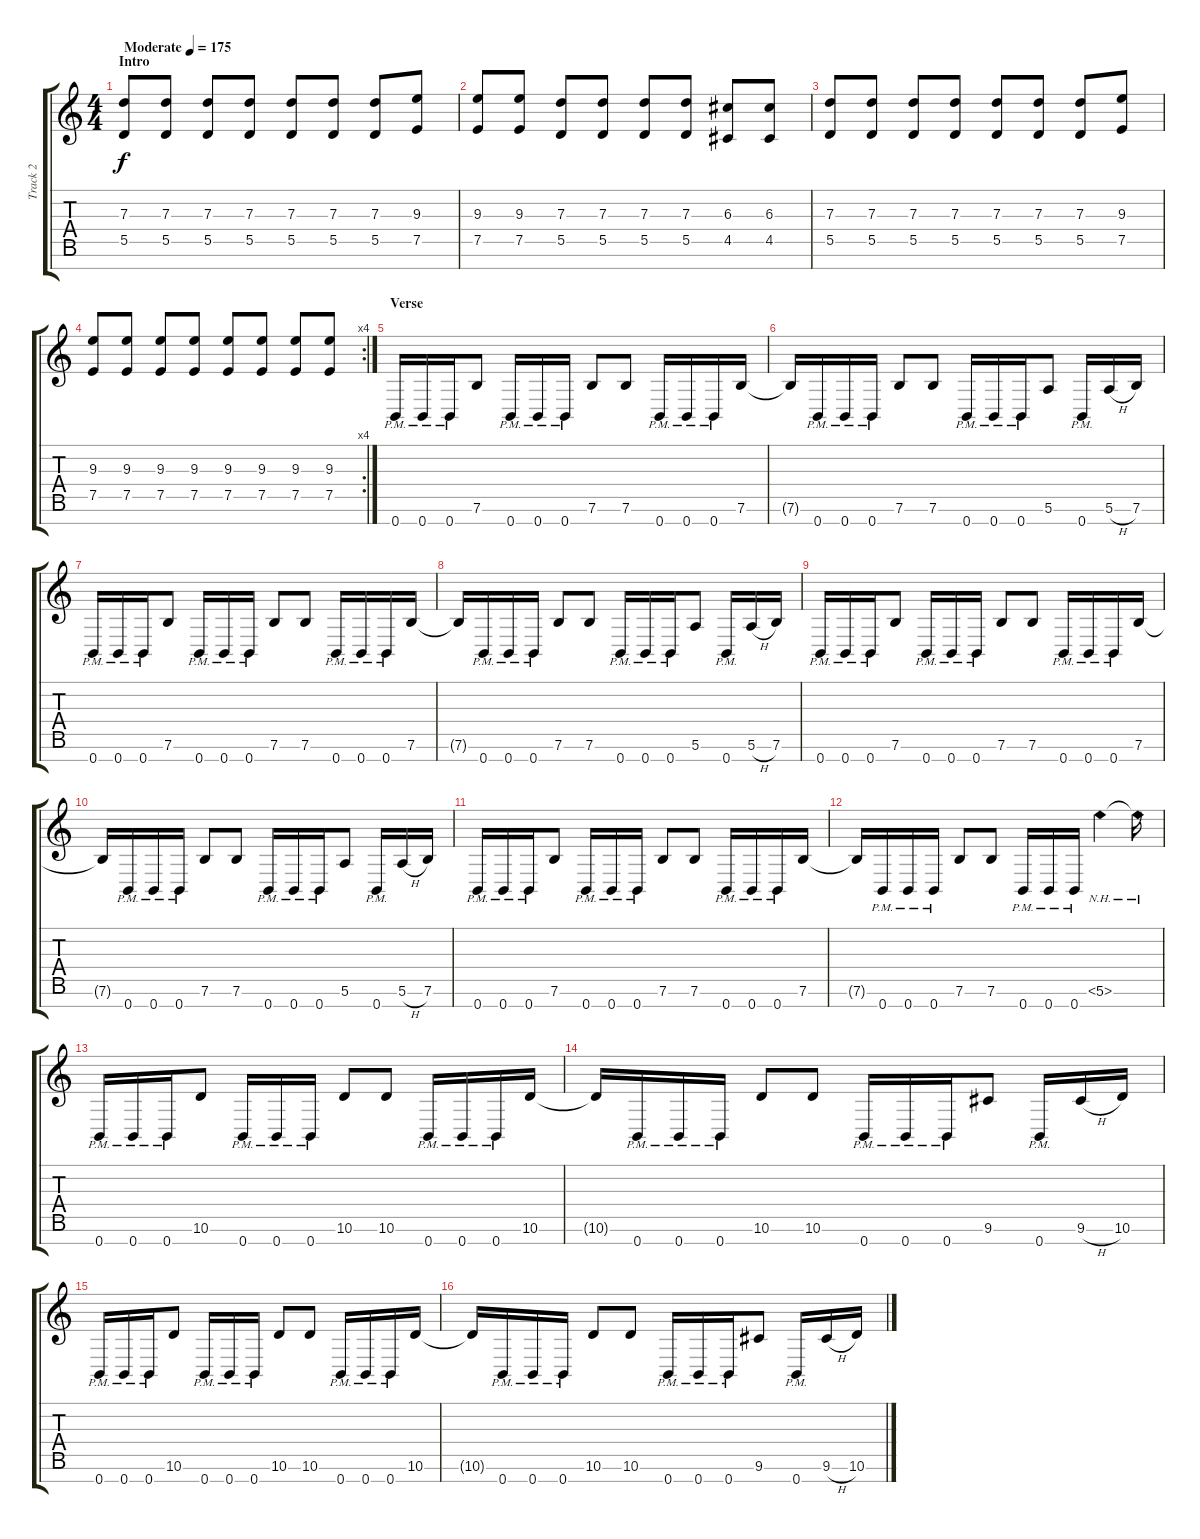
\track ("Track 2" "Track 2") {instrument distortionguitar}
\staff {score tabs}
\tuning (E4 B3 G3 D3 A2 E2 B1) {hide}
\ts (4 4)
\section ("" "Intro")
\tempo (175 "Moderate")
\clef g2
\ks c
(7.3 5.5).8{dy f instrument distortionguitar} (7.3 5.5).8 (7.3 5.5).8 (7.3 5.5).8 (7.3 5.5).8 (7.3 5.5).8 (7.3 5.5).8 (9.3 7.5).8 |
(9.3 7.5).8 (9.3 7.5).8 (7.3 5.5).8 (7.3 5.5).8 (7.3 5.5).8 (7.3 5.5).8 (6.3 4.5).8 (6.3 4.5).8 |
(7.3 5.5).8 (7.3 5.5).8 (7.3 5.5).8 (7.3 5.5).8 (7.3 5.5).8 (7.3 5.5).8 (7.3 5.5).8 (9.3 7.5).8 |
\rc 4
(9.3 7.5).8 (9.3 7.5).8 (9.3 7.5).8 (9.3 7.5).8 (9.3 7.5).8 (9.3 7.5).8 (9.3 7.5).8 (9.3 7.5).8 |
\section ("" "Verse")
0.7{pm}.16 0.7{pm}.16 0.7{pm}.16 7.6.8 0.7{pm}.16 0.7{pm}.16 0.7{pm}.16 7.6.8 7.6.8 0.7{pm}.16 0.7{pm}.16 0.7{pm}.16 7.6.16 |
7.6{t}.16 0.7{pm}.16 0.7{pm}.16 0.7{pm}.16 7.6.8 7.6.8 0.7{pm}.16 0.7{pm}.16 0.7{pm}.16 5.6.8 0.7{pm}.16 5.6{h}.16 7.6.16 |
0.7{pm}.16 0.7{pm}.16 0.7{pm}.16 7.6.8 0.7{pm}.16 0.7{pm}.16 0.7{pm}.16 7.6.8 7.6.8 0.7{pm}.16 0.7{pm}.16 0.7{pm}.16 7.6.16 |
7.6{t}.16 0.7{pm}.16 0.7{pm}.16 0.7{pm}.16 7.6.8 7.6.8 0.7{pm}.16 0.7{pm}.16 0.7{pm}.16 5.6.8 0.7{pm}.16 5.6{h}.16 7.6.16 |
0.7{pm}.16 0.7{pm}.16 0.7{pm}.16 7.6.8 0.7{pm}.16 0.7{pm}.16 0.7{pm}.16 7.6.8 7.6.8 0.7{pm}.16 0.7{pm}.16 0.7{pm}.16 7.6.16 |
7.6{t}.16 0.7{pm}.16 0.7{pm}.16 0.7{pm}.16 7.6.8 7.6.8 0.7{pm}.16 0.7{pm}.16 0.7{pm}.16 5.6.8 0.7{pm}.16 5.6{h}.16 7.6.16 |
0.7{pm}.16 0.7{pm}.16 0.7{pm}.16 7.6.8 0.7{pm}.16 0.7{pm}.16 0.7{pm}.16 7.6.8 7.6.8 0.7{pm}.16 0.7{pm}.16 0.7{pm}.16 7.6.16 |
7.6{t}.16 0.7{pm}.16 0.7{pm}.16 0.7{pm}.16 7.6.8 7.6.8 0.7{pm}.16 0.7{pm}.16 0.7{pm}.16 5.6{nh}.4 5.6{nh t}.16 |
0.7{pm}.16 0.7{pm}.16 0.7{pm}.16 10.6.8 0.7{pm}.16 0.7{pm}.16 0.7{pm}.16 10.6.8 10.6.8 0.7{pm}.16 0.7{pm}.16 0.7{pm}.16 10.6.16 |
10.6{t}.16 0.7{pm}.16 0.7{pm}.16 0.7{pm}.16 10.6.8 10.6.8 0.7{pm}.16 0.7{pm}.16 0.7{pm}.16 9.6.8 0.7{pm}.16 9.6{h}.16 10.6.16 |
0.7{pm}.16 0.7{pm}.16 0.7{pm}.16 10.6.8 0.7{pm}.16 0.7{pm}.16 0.7{pm}.16 10.6.8 10.6.8 0.7{pm}.16 0.7{pm}.16 0.7{pm}.16 10.6.16 |
10.6{t}.16 0.7{pm}.16 0.7{pm}.16 0.7{pm}.16 10.6.8 10.6.8 0.7{pm}.16 0.7{pm}.16 0.7{pm}.16 9.6.8 0.7{pm}.16 9.6{h}.16 10.6.16
